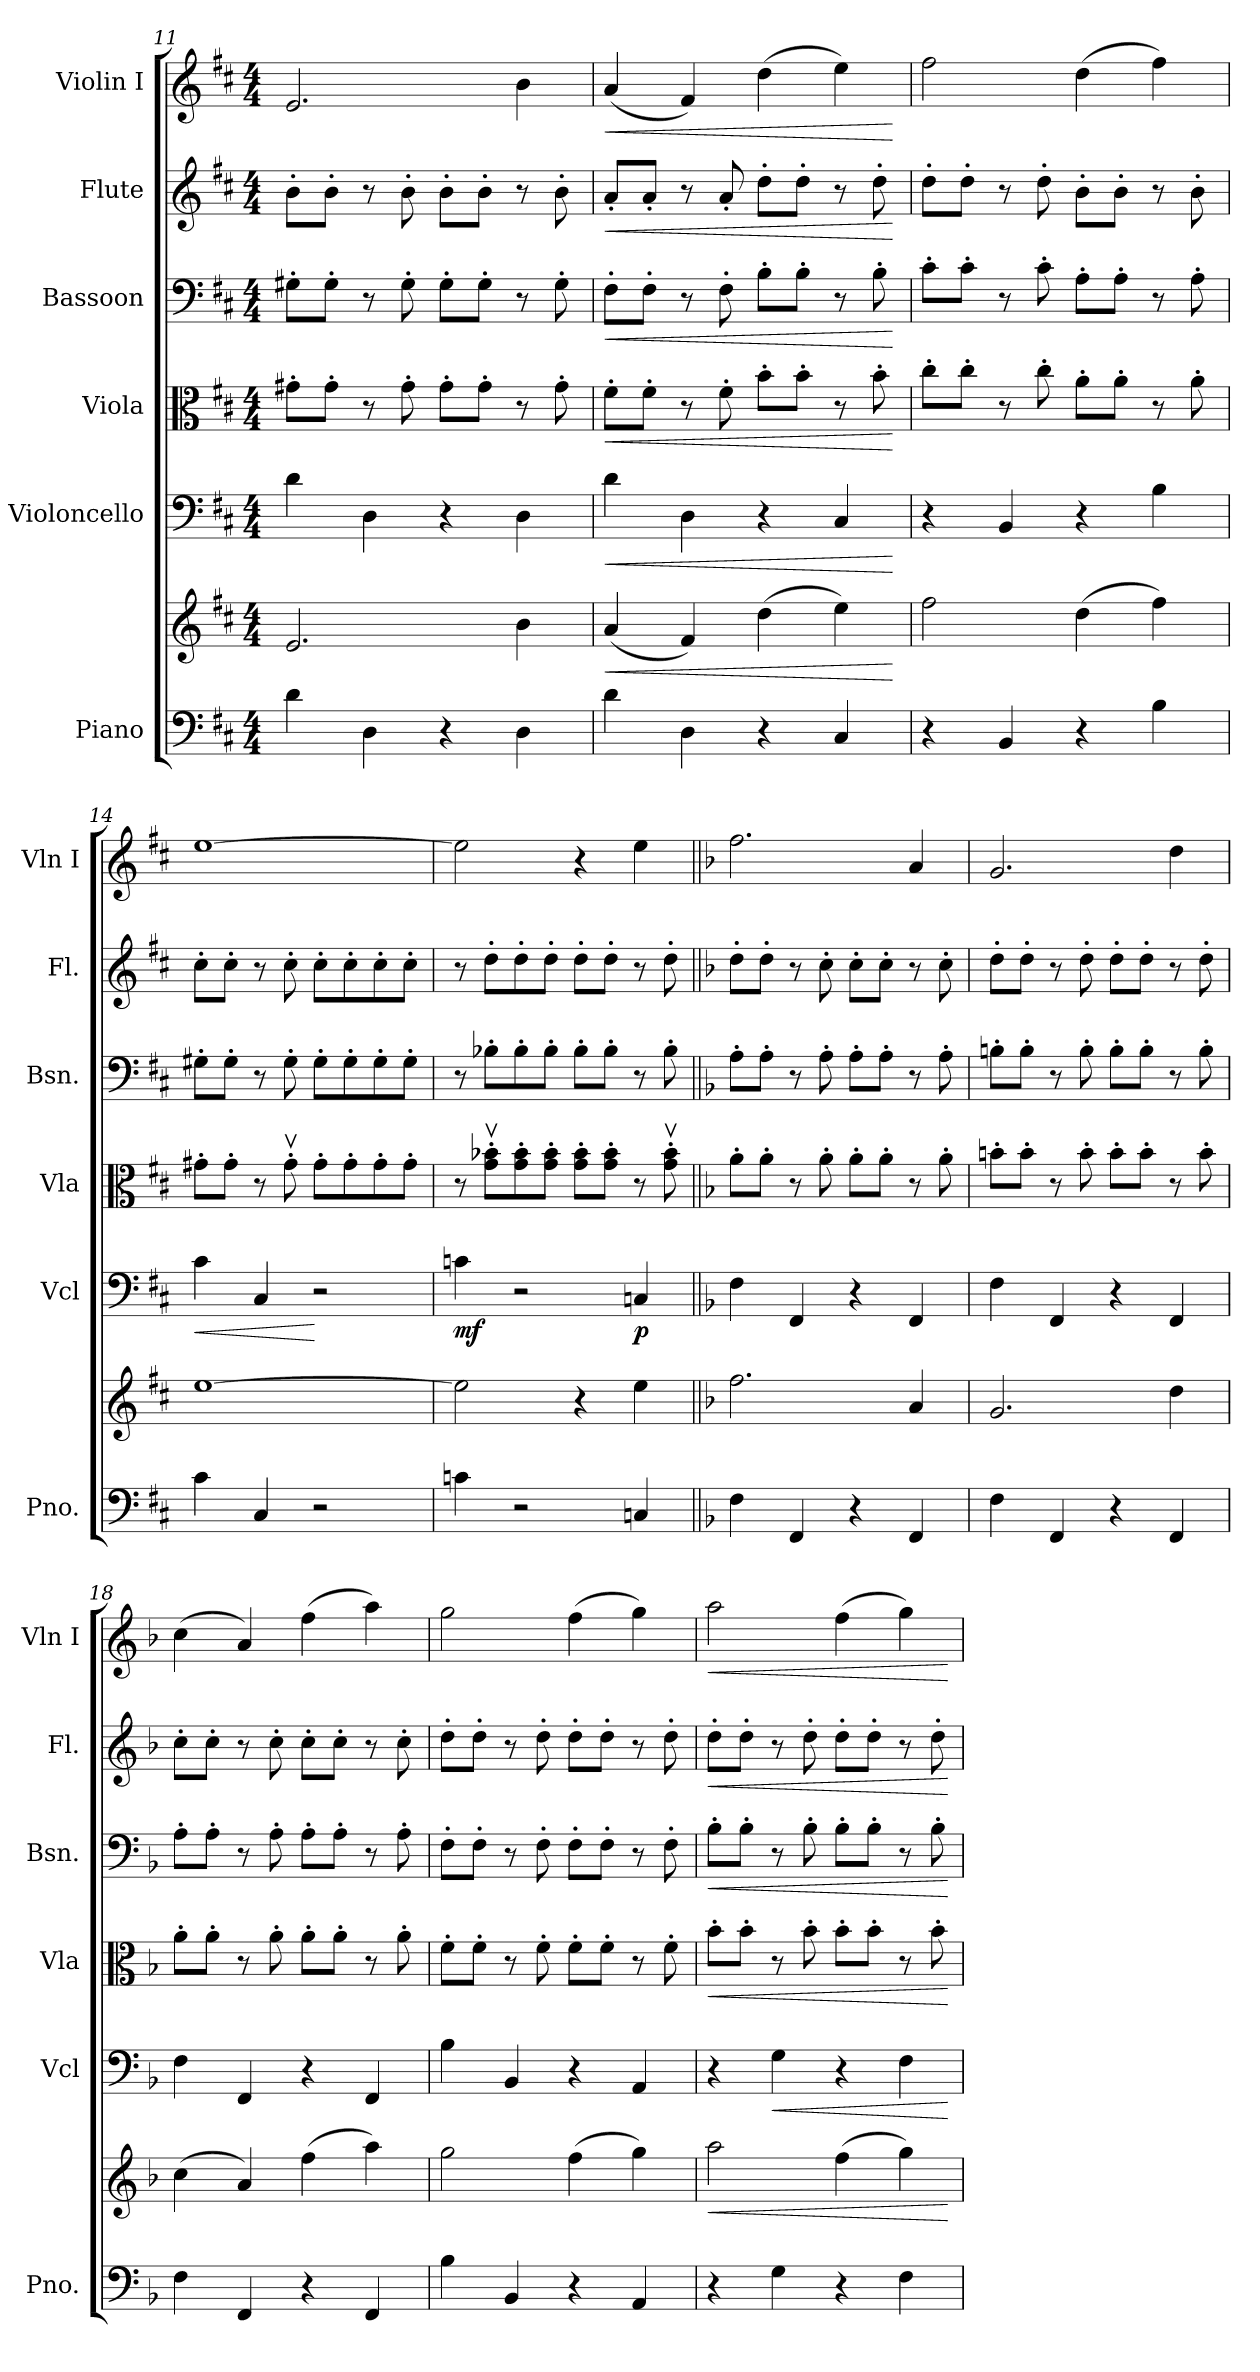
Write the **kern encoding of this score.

**kern	**kern	**dynam	**kern	**dynam	**kern	**dynam	**kern	**dynam	**kern	**dynam	**kern	**dynam
*part6	*part6	*part6	*part5	*part5	*part4	*part4	*part3	*part3	*part2	*part2	*part1	*part1
*staff7	*staff6	*staff6/7	*staff5	*staff5	*staff4	*staff4	*staff3	*staff3	*staff2	*staff2	*staff1	*staff1
*I"Piano	*	*	*I"Violoncello	*	*I"Viola	*	*I"Bassoon	*	*I"Flute	*	*I"Violin I	*
*I'Pno.	*	*	*I'Vcl	*	*I'Vla	*	*I'Bsn.	*	*I'Fl.	*	*I'Vln I	*
*clefF4	*clefG2	*	*clefF4	*	*clefC3	*	*clefF4	*	*clefG2	*	*clefG2	*
*k[f#c#]	*k[f#c#]	*	*k[f#c#]	*	*k[f#c#]	*	*k[f#c#]	*	*k[f#c#]	*	*k[f#c#]	*
*M4/4	*M4/4	*	*M4/4	*	*M4/4	*	*M4/4	*	*M4/4	*	*M4/4	*
=11	=11	=11	=11	=11	=11	=11	=11	=11	=11	=11	=11	=11
4d\	2.e/	.	4d\	.	8g#X'\L	.	8G#X'\L	.	8b'\L	.	2.e/	.
.	.	.	.	.	8g#'\J	.	8G#'\J	.	8b'\J	.	.	.
4D\	.	.	4D\	.	8r	.	8r	.	8r	.	.	.
.	.	.	.	.	8g#'\	.	8G#'\	.	8b'\	.	.	.
4r	.	.	4r	.	8g#'\L	.	8G#'\L	.	8b'\L	.	.	.
.	.	.	.	.	8g#'\J	.	8G#'\J	.	8b'\J	.	.	.
4D\	4b\	.	4D\	.	8r	.	8r	.	8r	.	4b\	.
.	.	.	.	.	8g#'\	.	8G#'\	.	8b'\	.	.	.
!!LO:PB:g=z
=12	=12	=12	=12	=12	=12	=12	=12	=12	=12	=12	=12	=12
!	!	!LO:HP:b	!	!LO:HP:b	!	!LO:HP:b	!	!LO:HP:b	!	!LO:HP:b	!	!LO:HP:b
4d\	(4a/	<	4d\	<	8f#'\L	<	8F#'\L	<	8a'/L	<	(4a/	<
.	.	.	.	.	8f#'\J	.	8F#'\J	.	8a'/J	.	.	.
4D\	4f#/)	.	4D\	.	8r	.	8r	.	8r	.	4f#/)	.
.	.	.	.	.	8f#'\	.	8F#'\	.	8a'/	.	.	.
4r	(4dd\	.	4r	.	8b'\L	.	8B'\L	.	8dd'\L	.	(4dd\	.
.	.	.	.	.	8b'\J	.	8B'\J	.	8dd'\J	.	.	.
4C#/	4ee\)	.	4C#/	.	8r	.	8r	.	8r	.	4ee\)	.
.	.	.	.	.	8b'\	.	8B'\	.	8dd'\	.	.	.
.	.	[	.	[	.	[	.	[	.	[	.	[
=13	=13	=13	=13	=13	=13	=13	=13	=13	=13	=13	=13	=13
4r	2ff#\	.	4r	.	8cc#'\L	.	8c#'\L	.	8dd'\L	.	2ff#\	.
.	.	.	.	.	8cc#'\J	.	8c#'\J	.	8dd'\J	.	.	.
4BB/	.	.	4BB/	.	8r	.	8r	.	8r	.	.	.
.	.	.	.	.	8cc#'\	.	8c#'\	.	8dd'\	.	.	.
4r	(4dd\	.	4r	.	8a'\L	.	8A'\L	.	8b'\L	.	(4dd\	.
.	.	.	.	.	8a'\J	.	8A'\J	.	8b'\J	.	.	.
4B\	4ff#\)	.	4B\	.	8r	.	8r	.	8r	.	4ff#\)	.
.	.	.	.	.	8a'\	.	8A'\	.	8b'\	.	.	.
=14	=14	=14	=14	=14	=14	=14	=14	=14	=14	=14	=14	=14
!	!	!	!	!LO:HP:b	!	!	!	!	!	!	!	!
4c#\	[1ee	.	4c#\	<	8g#X'\L	.	8G#X'\L	.	8cc#'\L	.	[1ee	.
.	.	.	.	.	8g#'\J	.	8G#'\J	.	8cc#'\J	.	.	.
4C#/	.	.	4C#/	.	8r	.	8r	.	8r	.	.	.
.	.	.	.	.	8g#v'\	.	8G#'\	.	8cc#'\	.	.	.
2r	.	.	2r	[	8g#'\L	.	8G#'\L	.	8cc#'\L	.	.	.
.	.	.	.	.	8g#'\	.	8G#'\	.	8cc#'\	.	.	.
.	.	.	.	.	8g#'\	.	8G#'\	.	8cc#'\	.	.	.
.	.	.	.	.	8g#'\J	.	8G#'\J	.	8cc#'\J	.	.	.
=15	=15	=15	=15	=15	=15	=15	=15	=15	=15	=15	=15	=15
!	!	!	!	!LO:DY:b	!	!	!	!	!	!	!	!
4cn\	2ee\]	.	4cn\	mf	8r	.	8r	.	8r	.	2ee\]	.
.	.	.	.	.	8g\v' 8b-X\v'L	.	8B-X'\L	.	8dd'\L	.	.	.
2r	.	.	2r	.	8g\' 8b-\'	.	8B-'\	.	8dd'\	.	.	.
.	.	.	.	.	8g\' 8b-\'J	.	8B-'\J	.	8dd'\J	.	.	.
.	4r	.	.	.	8g\' 8b-\'L	.	8B-'\L	.	8dd'\L	.	4r	.
.	.	.	.	.	8g\' 8b-\'J	.	8B-'\J	.	8dd'\J	.	.	.
!	!	!	!	!LO:DY:b	!	!	!	!	!	!	!	!
4Cn/	4ee\	.	4Cn/	p	8r	.	8r	.	8r	.	4ee\	.
.	.	.	.	.	8g\v' 8b-\v'	.	8B-'\	.	8dd'\	.	.	.
=16||	=16||	=16||	=16||	=16||	=16||	=16||	=16||	=16||	=16||	=16||	=16||	=16||
*k[b-]	*k[b-]	*	*k[b-]	*	*k[b-]	*	*k[b-]	*	*k[b-]	*	*k[b-]	*
4F\	2.ff\	.	4F\	.	8a'\L	.	8A'\L	.	8dd'\L	.	2.ff\	.
.	.	.	.	.	8a'\J	.	8A'\J	.	8dd'\J	.	.	.
4FF/	.	.	4FF/	.	8r	.	8r	.	8r	.	.	.
.	.	.	.	.	8a'\	.	8A'\	.	8cc'\	.	.	.
4r	.	.	4r	.	8a'\L	.	8A'\L	.	8cc'\L	.	.	.
.	.	.	.	.	8a'\J	.	8A'\J	.	8cc'\J	.	.	.
4FF/	4a/	.	4FF/	.	8r	.	8r	.	8r	.	4a/	.
.	.	.	.	.	8a'\	.	8A'\	.	8cc'\	.	.	.
=17	=17	=17	=17	=17	=17	=17	=17	=17	=17	=17	=17	=17
4F\	2.g/	.	4F\	.	8bn'\L	.	8Bn'\L	.	8dd'\L	.	2.g/	.
.	.	.	.	.	8b'\J	.	8B'\J	.	8dd'\J	.	.	.
4FF/	.	.	4FF/	.	8r	.	8r	.	8r	.	.	.
.	.	.	.	.	8b'\	.	8B'\	.	8dd'\	.	.	.
4r	.	.	4r	.	8b'\L	.	8B'\L	.	8dd'\L	.	.	.
.	.	.	.	.	8b'\J	.	8B'\J	.	8dd'\J	.	.	.
4FF/	4dd\	.	4FF/	.	8r	.	8r	.	8r	.	4dd\	.
.	.	.	.	.	8b'\	.	8B'\	.	8dd'\	.	.	.
!!LO:LB:g=z
=18	=18	=18	=18	=18	=18	=18	=18	=18	=18	=18	=18	=18
4F\	(4cc\	.	4F\	.	8a'\L	.	8A'\L	.	8cc'\L	.	(4cc\	.
.	.	.	.	.	8a'\J	.	8A'\J	.	8cc'\J	.	.	.
4FF/	4a/)	.	4FF/	.	8r	.	8r	.	8r	.	4a/)	.
.	.	.	.	.	8a'\	.	8A'\	.	8cc'\	.	.	.
4r	(4ff\	.	4r	.	8a'\L	.	8A'\L	.	8cc'\L	.	(4ff\	.
.	.	.	.	.	8a'\J	.	8A'\J	.	8cc'\J	.	.	.
4FF/	4aa\)	.	4FF/	.	8r	.	8r	.	8r	.	4aa\)	.
.	.	.	.	.	8a'\	.	8A'\	.	8cc'\	.	.	.
=19	=19	=19	=19	=19	=19	=19	=19	=19	=19	=19	=19	=19
4B-\	2gg\	.	4B-\	.	8f'\L	.	8F'\L	.	8dd'\L	.	2gg\	.
.	.	.	.	.	8f'\J	.	8F'\J	.	8dd'\J	.	.	.
4BB-/	.	.	4BB-/	.	8r	.	8r	.	8r	.	.	.
.	.	.	.	.	8f'\	.	8F'\	.	8dd'\	.	.	.
4r	(4ff\	.	4r	.	8f'\L	.	8F'\L	.	8dd'\L	.	(4ff\	.
.	.	.	.	.	8f'\J	.	8F'\J	.	8dd'\J	.	.	.
4AA/	4gg\)	.	4AA/	.	8r	.	8r	.	8r	.	4gg\)	.
.	.	.	.	.	8f'\	.	8F'\	.	8dd'\	.	.	.
=20	=20	=20	=20	=20	=20	=20	=20	=20	=20	=20	=20	=20
!	!	!LO:HP:b	!	!	!	!LO:HP:b	!	!LO:HP:b	!	!LO:HP:b	!	!LO:HP:b
4r	2aa\	<	4r	.	8b-'\L	<	8B-'\L	<	8dd'\L	<	2aa\	<
.	.	.	.	.	8b-'\J	.	8B-'\J	.	8dd'\J	.	.	.
!	!	!	!	!LO:HP:b	!	!	!	!	!	!	!	!
4G\	.	.	4G\	<	8r	.	8r	.	8r	.	.	.
.	.	.	.	.	8b-'\	.	8B-'\	.	8dd'\	.	.	.
4r	(4ff\	.	4r	.	8b-'\L	.	8B-'\L	.	8dd'\L	.	(4ff\	.
.	.	.	.	.	8b-'\J	.	8B-'\J	.	8dd'\J	.	.	.
4F\	4gg\)	.	4F\	.	8r	.	8r	.	8r	.	4gg\)	.
.	.	.	.	.	8b-'\	.	8B-'\	.	8dd'\	.	.	.
.	.	[	.	[	.	[	.	[	.	[	.	[
=	=	=	=	=	=	=	=	=	=	=	=	=
*-	*-	*-	*-	*-	*-	*-	*-	*-	*-	*-	*-	*-
